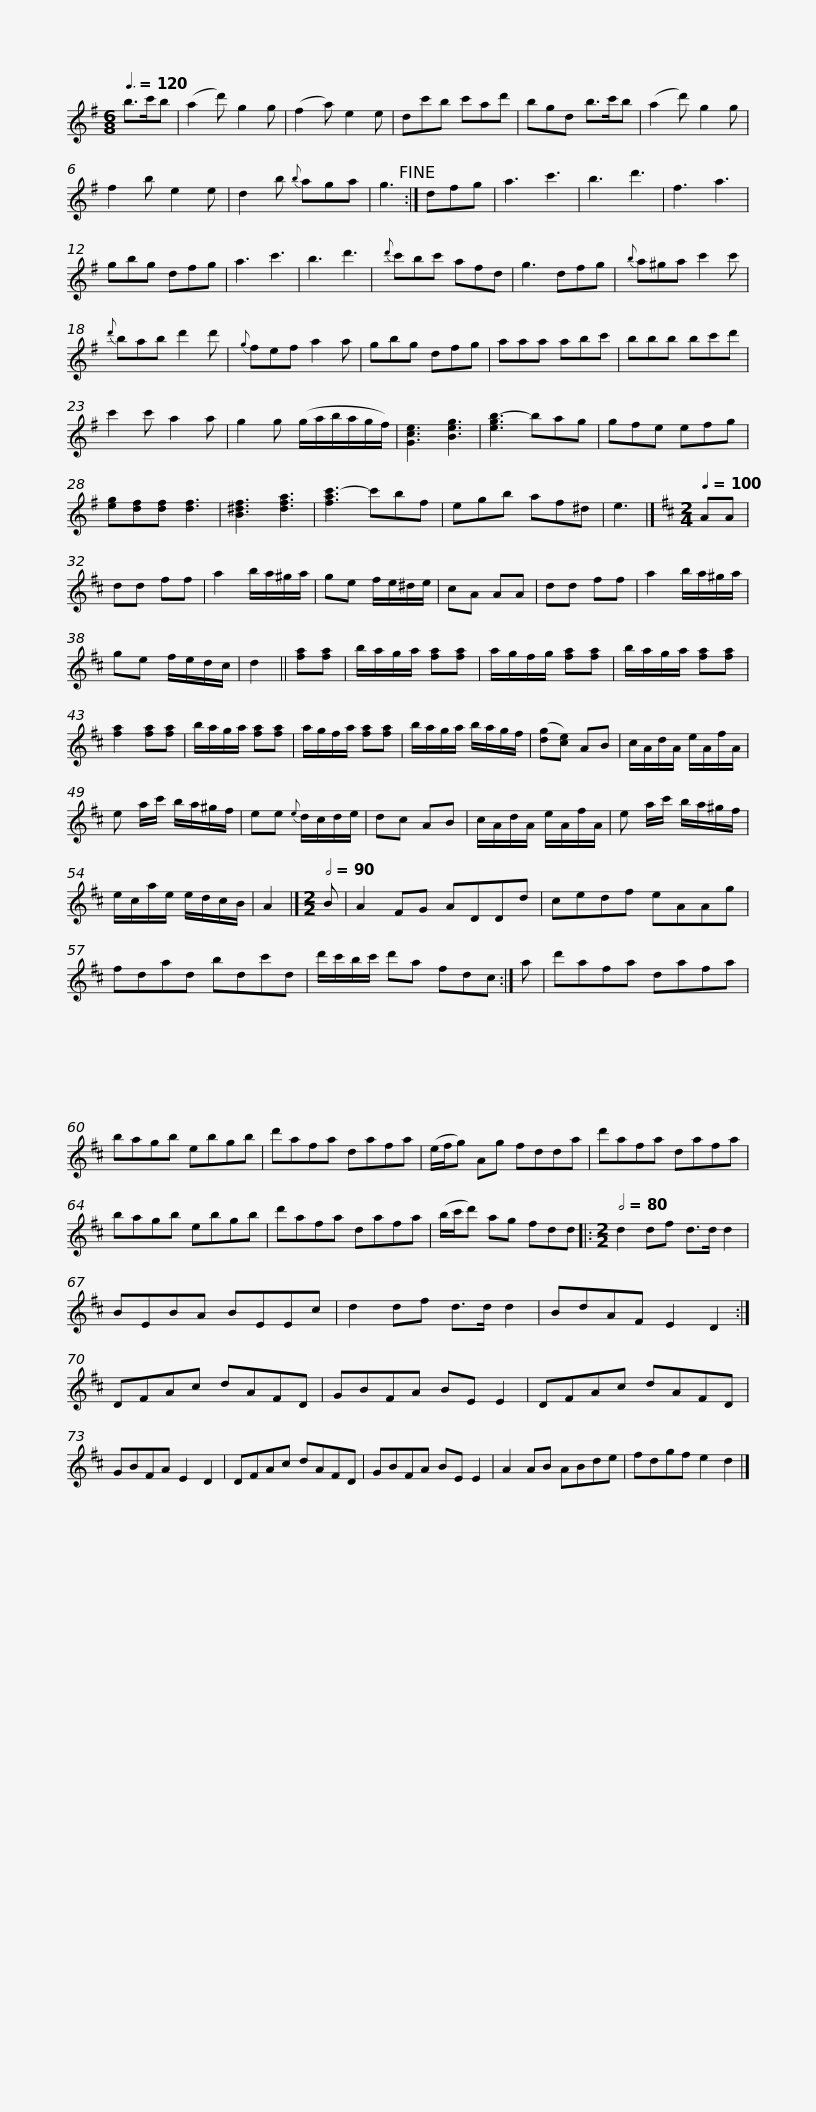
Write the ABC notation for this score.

X:1
L:1/8
Q:3/8=120
M:6/8
I:linebreak $
K:G
V:1 treble
V:1
 b>c'b | (a2 d') g2 g | (f2 a) e2 e | dc'b c'ad' | bgd b>c'b |$ %5
 (a2 d') g2 g | f2 b e2 e | d2 b{b} aga | g3!fine! :|$ dfg | %10
 a3 c'3 | b3 d'3 | f3 a3 | gbg dfg |$ a3 c'3 | %15
 b3 d'3 |{d'} c'bc' afd | g3 dfg |${b} a^ga c'2 c' |{d'} bab d'2 d' | %20
{g} fef a2 a | gbg dfg |$ aaa abc' | bbb bc'd' | c'2 c' a2 a | %25
 g2 g (g/a/b/a/g/f/) |$ [Gce]3 [Beg]3 | [egb-]3 bag | gfe efg | [eg][df][df] [df]3 |$ %30
 [B^df]3 [dfa]3 | [fac'-]3 c'bf | egb af^d | e3 |][K:D][M:2/4][Q:1/4=100] AA | %35
 dd ff | a2 b/a/^g/a/ | ge f/e/^d/e/ | cA AA |$ dd ff | %40
 a2 b/a/^g/a/ | ge f/e/d/c/ | d2 ||$ [fa][fa] | b/a/g/a/ [fa][fa] | %45
 a/g/f/g/ [fa][fa] | b/a/g/a/ [fa][fa] | [fa]2 [fa][fa] |$ b/a/g/a/ [fa][fa] | a/g/f/a/ [fa][fa] | %50
 b/a/g/a/ b/a/g/f/ | ([dg][ce]) AB |$ c/A/d/A/ e/A/f/A/ | e a/c'/ b/a/^g/f/ | ee{e} d/c/d/e/ | %55
 dc AB |$ c/A/d/A/ e/A/f/A/ | e a/c'/ b/a/^g/f/ | e/c/a/e/ e/d/c/B/ | A2 |] %60
[M:2/2][Q:1/2=90] B | A2 FG ADDd | cedf eAAg |$ fdad bdc'd | d'/c'/b/c'/ d'a fdc :|$ %65
 a | d'afa dafa | bagb ebgb | d'afa dafa | (e/f/g) Ag fdda |$ %70
 d'afa dafa | bagb ebgb | d'afa dafa | (b/c'/d') ag fdd |:[M:2/2][Q:1/2=80] d2 df d>d d2 |$ %75
 BEBA BEEc | d2 df d>d d2 | BdAF E2 D2 :|$ DFAc dAFD | GBFA BE E2 | %80
 DFAc dAFD | GBFA E2 D2 | DFAc dAFD | GBFA BE E2 |$ A2 AB ABde | %85
 fdgf e2 d2 |] %86
